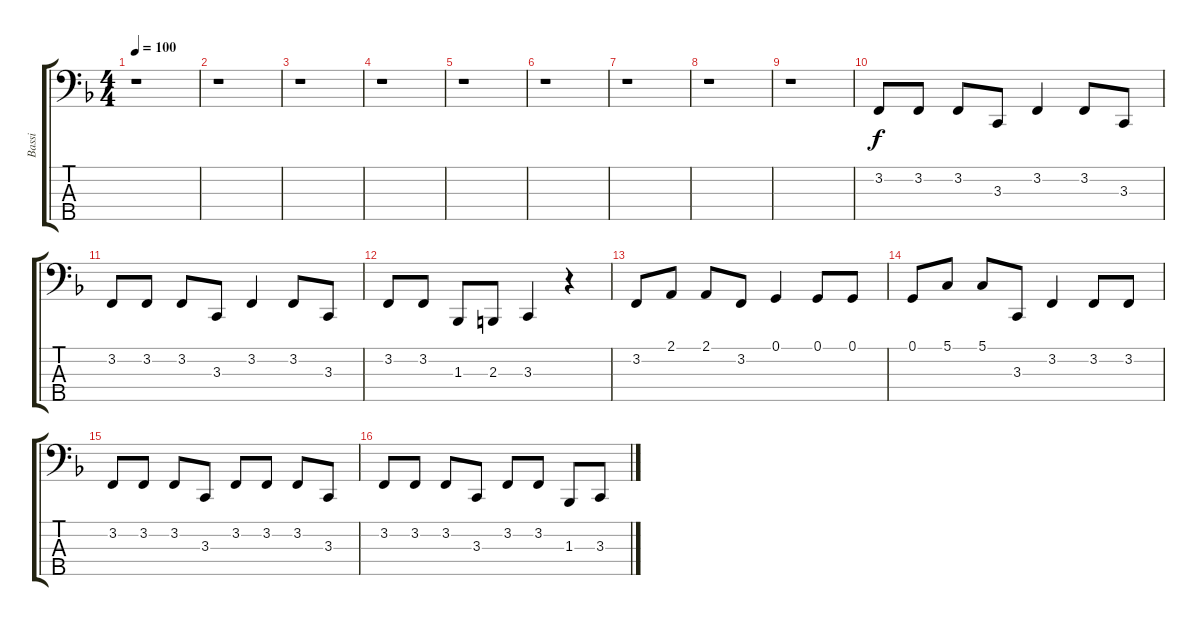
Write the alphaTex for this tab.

\track ("Bassi" "Bassi") {instrument cello}
\staff {score tabs}
\tuning (G2 D2 A1 E1 B0) {hide}
\ts (4 4)
\tempo 100
\clef f4
\ks f
r.1{dy f} |
r.1 |
r.1 |
r.1 |
r.1 |
r.1 |
r.1 |
r.1 |
r.1 |
3.2.8 3.2.8 3.2.8 3.3.8 3.2.4 3.2.8 3.3.8 |
3.2.8 3.2.8 3.2.8 3.3.8 3.2.4 3.2.8 3.3.8 |
3.2.8 3.2.8 1.3.8 2.3.8 3.3.4 r.4 |
3.2.8 2.1.8 2.1.8 3.2.8 0.1.4 0.1.8 0.1.8 |
0.1.8 5.1.8 5.1.8 3.3.8 3.2.4 3.2.8 3.2.8 |
3.2.8 3.2.8 3.2.8 3.3.8 3.2.8 3.2.8 3.2.8 3.3.8 |
3.2.8 3.2.8 3.2.8 3.3.8 3.2.8 3.2.8 1.3.8 3.3.8
